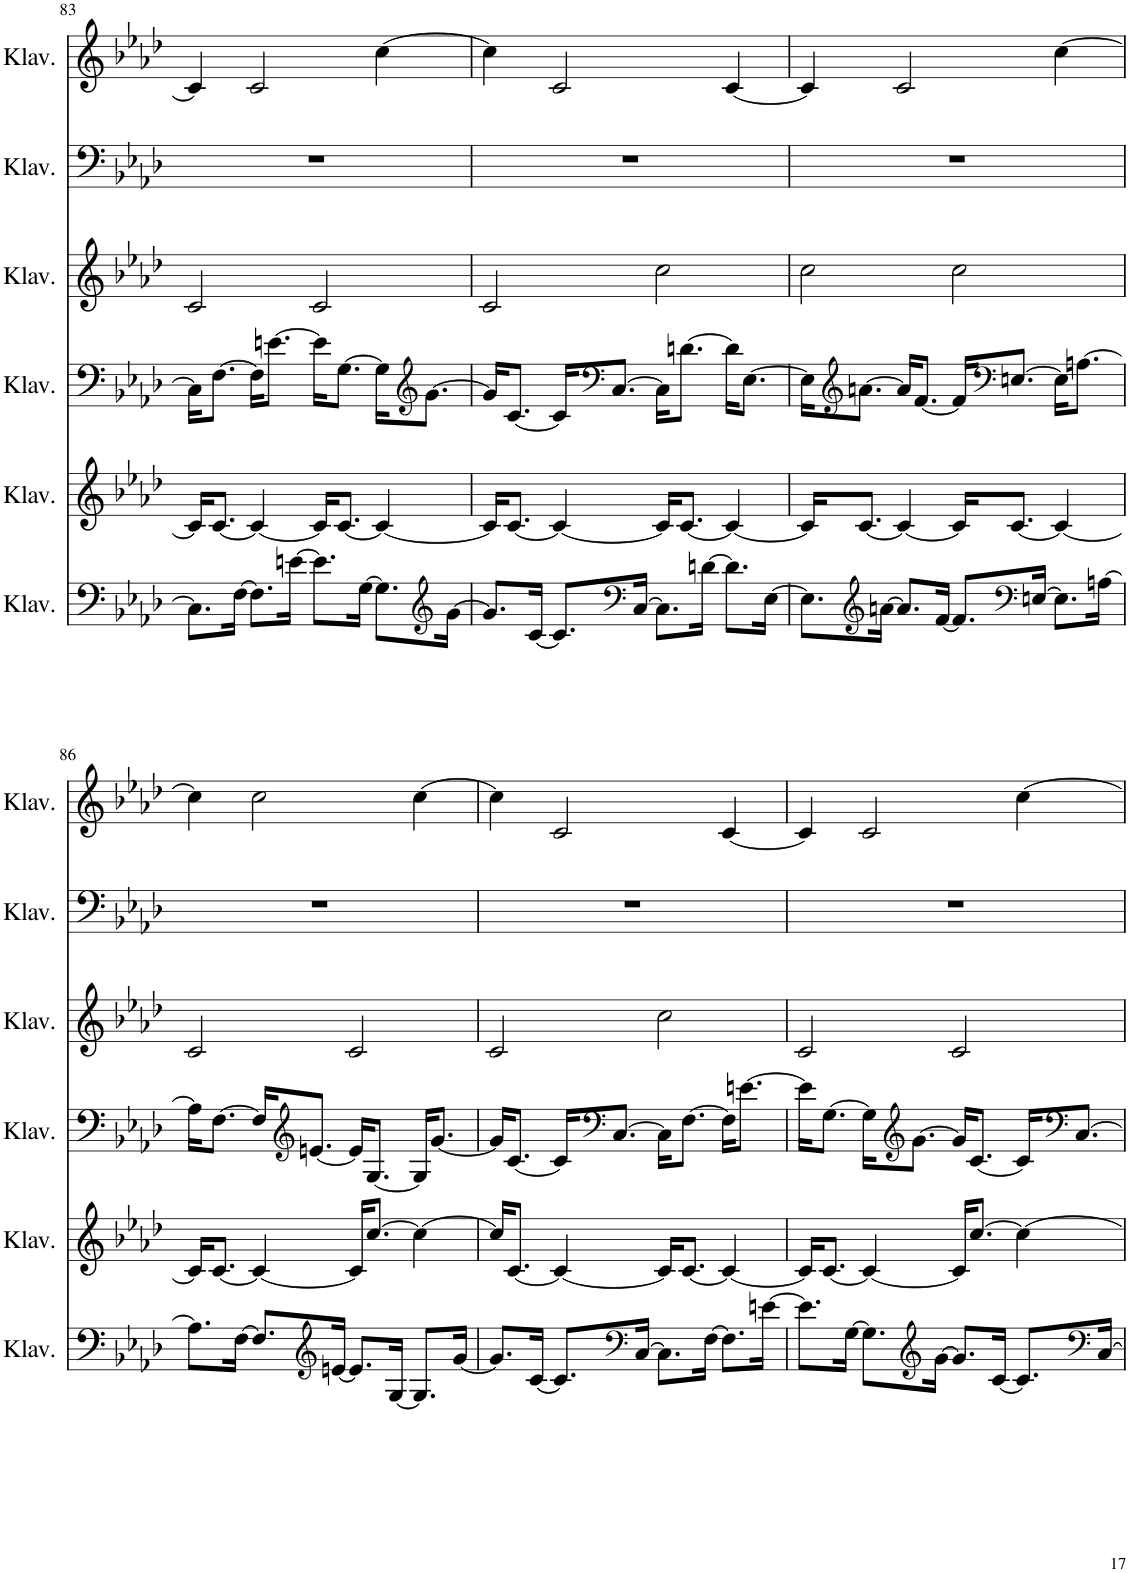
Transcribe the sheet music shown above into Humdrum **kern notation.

**kern	**kern	**kern	**kern	**kern	**kern
*part6	*part5	*part4	*part3	*part2	*part1
*staff6	*staff5	*staff4	*staff3	*staff2	*staff1
*I"Klavier	*I"Klavier	*I"Klavier	*I"Klavier	*I"Klavier	*I"Klavier
*I'Klav.	*I'Klav.	*I'Klav.	*I'Klav.	*I'Klav.	*I'Klav.
!!LO:PB:g=z
*clefF4	*clefG2	*clefF4	*clefG2	*clefF4	*clefG2
*k[b-e-a-d-]	*k[b-e-a-d-]	*k[b-e-a-d-]	*k[b-e-a-d-]	*k[b-e-a-d-]	*k[b-e-a-d-]
*M4/4	*M4/4	*M4/4	*M4/4	*M4/4	*M4/4
=83	=83	=83	=83	=83	=83
8.C\L]	16c/KL]	16C\KL]	2c/	1r	4c/]
.	[8.c/J	[8.F\J	.	.	.
[16F\Jk	.	.	.	.	.
8.F\L]	4c/_	16F\KL]	.	.	2c/
.	.	[8.en\J	.	.	.
[16en\Jk	.	.	.	.	.
8.e\L]	16c/KL]	16e\KL]	2c/	.	.
.	[8.c/J	[8.G\J	.	.	.
[16G\Jk	.	.	.	.	.
8.G\L]	4c/_	16G\KL]	.	.	[4cc\
*	*	*clefG2	*	*	*
.	.	[8.g\J	.	.	.
*clefG2	*	*	*	*	*
[16g\Jk	.	.	.	.	.
=84	=84	=84	=84	=84	=84
8.g/L]	16c/KL]	16g/KL]	2c/	1r	4cc\]
.	[8.c/J	[8.c/J	.	.	.
[16c/Jk	.	.	.	.	.
8.c/L]	4c/_	16c/KL]	.	.	2c/
*	*	*clefF4	*	*	*
.	.	[8.C/J	.	.	.
*clefF4	*	*	*	*	*
[16C/Jk	.	.	.	.	.
8.C\L]	16c/KL]	16C\KL]	2cc\	.	.
.	[8.c/J	[8.dn\J	.	.	.
[16dn\Jk	.	.	.	.	.
8.d\L]	4c/_	16d\KL]	.	.	[4c/
.	.	[8.E-\J	.	.	.
[16E-\Jk	.	.	.	.	.
=85	=85	=85	=85	=85	=85
8.E-\L]	16c/KL]	16E-\KL]	2cc\	1r	4c/]
*	*	*clefG2	*	*	*
.	[8.c/J	[8.an\J	.	.	.
*clefG2	*	*	*	*	*
[16an\Jk	.	.	.	.	.
8.a/L]	4c/_	16a/KL]	.	.	2c/
.	.	[8.f/J	.	.	.
[16f/Jk	.	.	.	.	.
8.f/L]	16c/KL]	16f/KL]	2cc\	.	.
*	*	*clefF4	*	*	*
.	[8.c/J	[8.En/J	.	.	.
*clefF4	*	*	*	*	*
[16En/Jk	.	.	.	.	.
8.E\L]	4c/_	16E\KL]	.	.	[4cc\
.	.	[8.An\J	.	.	.
[16An\Jk	.	.	.	.	.
!!LO:LB:g=z
=86	=86	=86	=86	=86	=86
8.A\L]	16c/KL]	16A\KL]	2c/	1r	4cc\]
.	[8.c/J	[8.F\J	.	.	.
[16F\Jk	.	.	.	.	.
8.F/L]	4c/_	16F/KL]	.	.	2cc\
*	*	*clefG2	*	*	*
.	.	[8.en/J	.	.	.
*clefG2	*	*	*	*	*
[16en/Jk	.	.	.	.	.
8.e/L]	16c/KL]	16e/KL]	2c/	.	.
.	[8.cc/J	[8.G/J	.	.	.
[16G/Jk	.	.	.	.	.
8.G/L]	4cc\_	16G/KL]	.	.	[4cc\
.	.	[8.g/J	.	.	.
[16g/Jk	.	.	.	.	.
=87	=87	=87	=87	=87	=87
8.g/L]	16cc/KL]	16g/KL]	2c/	1r	4cc\]
.	[8.c/J	[8.c/J	.	.	.
[16c/Jk	.	.	.	.	.
8.c/L]	4c/_	16c/KL]	.	.	2c/
*	*	*clefF4	*	*	*
.	.	[8.C/J	.	.	.
*clefF4	*	*	*	*	*
[16C/Jk	.	.	.	.	.
8.C\L]	16c/KL]	16C\KL]	2cc\	.	.
.	[8.c/J	[8.F\J	.	.	.
[16F\Jk	.	.	.	.	.
8.F\L]	4c/_	16F\KL]	.	.	[4c/
.	.	[8.en\J	.	.	.
[16en\Jk	.	.	.	.	.
=88	=88	=88	=88	=88	=88
8.e\L]	16c/KL]	16e\KL]	2c/	1r	4c/]
.	[8.c/J	[8.G\J	.	.	.
[16G\Jk	.	.	.	.	.
8.G\L]	4c/_	16G\KL]	.	.	2c/
*	*	*clefG2	*	*	*
.	.	[8.g\J	.	.	.
*clefG2	*	*	*	*	*
[16g\Jk	.	.	.	.	.
8.g/L]	16c/KL]	16g/KL]	2c/	.	.
.	[8.cc/J	[8.c/J	.	.	.
[16c/Jk	.	.	.	.	.
8.c/L]	4cc\_	16c/KL]	.	.	[4cc\
*	*	*clefF4	*	*	*
.	.	[8.C/J	.	.	.
*clefF4	*	*	*	*	*
[16C/Jk	.	.	.	.	.
=	=	=	=	=	=
*-	*-	*-	*-	*-	*-
